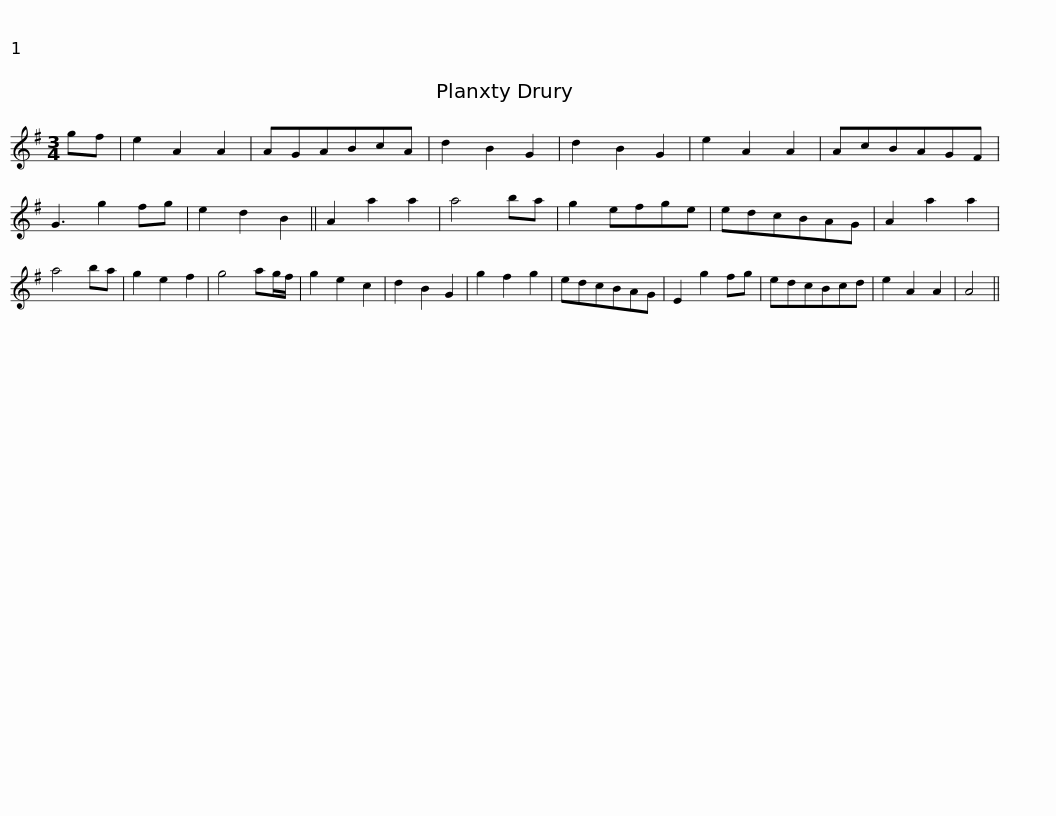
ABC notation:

X:1
L:1/8
M:3/4
I:linebreak $
K:G
V:1 treble
V:1
 gf | e2 A2 A2 | AGABcA | d2 B2 G2 | d2 B2 G2 | %5
 e2 A2 A2 | AcBAGF | G3 g2 fg | e2 d2 B2 || A2 a2 a2 | %10
 a4 ba |$ g2 efge | edcBAG | A2 a2 a2 | a4 ba | %15
 g2 e2 f2 | g4 ag/f/ | g2 e2 c2 | d2 B2 G2 | g2 f2 g2 | %20
 edcBAG |$ E2 g2 fg | edcBcd | e2 A2 A2 | A4 || %25
